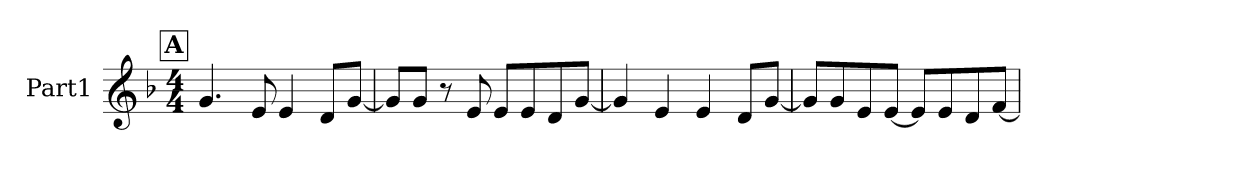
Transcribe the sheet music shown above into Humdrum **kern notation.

**kern
*part1
*staff1
*I"Part1
!!LO:LB:g=z
*clefG2
*k[b-]
*F:
*M4/4
!!LO:REH:place=s1:a:fs=14:t=A
=1
4.g/
8e/
4e/
8d/L
[8g/J
=2
8g/L]
8g/J
8r
8e/
8e/L
8e/
8d/
[8g/J
=3
4g/]
4e/
4e/
8d/L
[8g/J
=4
8g/L]
8g/
8e/
[8e/J
8e/L]
8e/
8d/
[8f/J
=
*-
